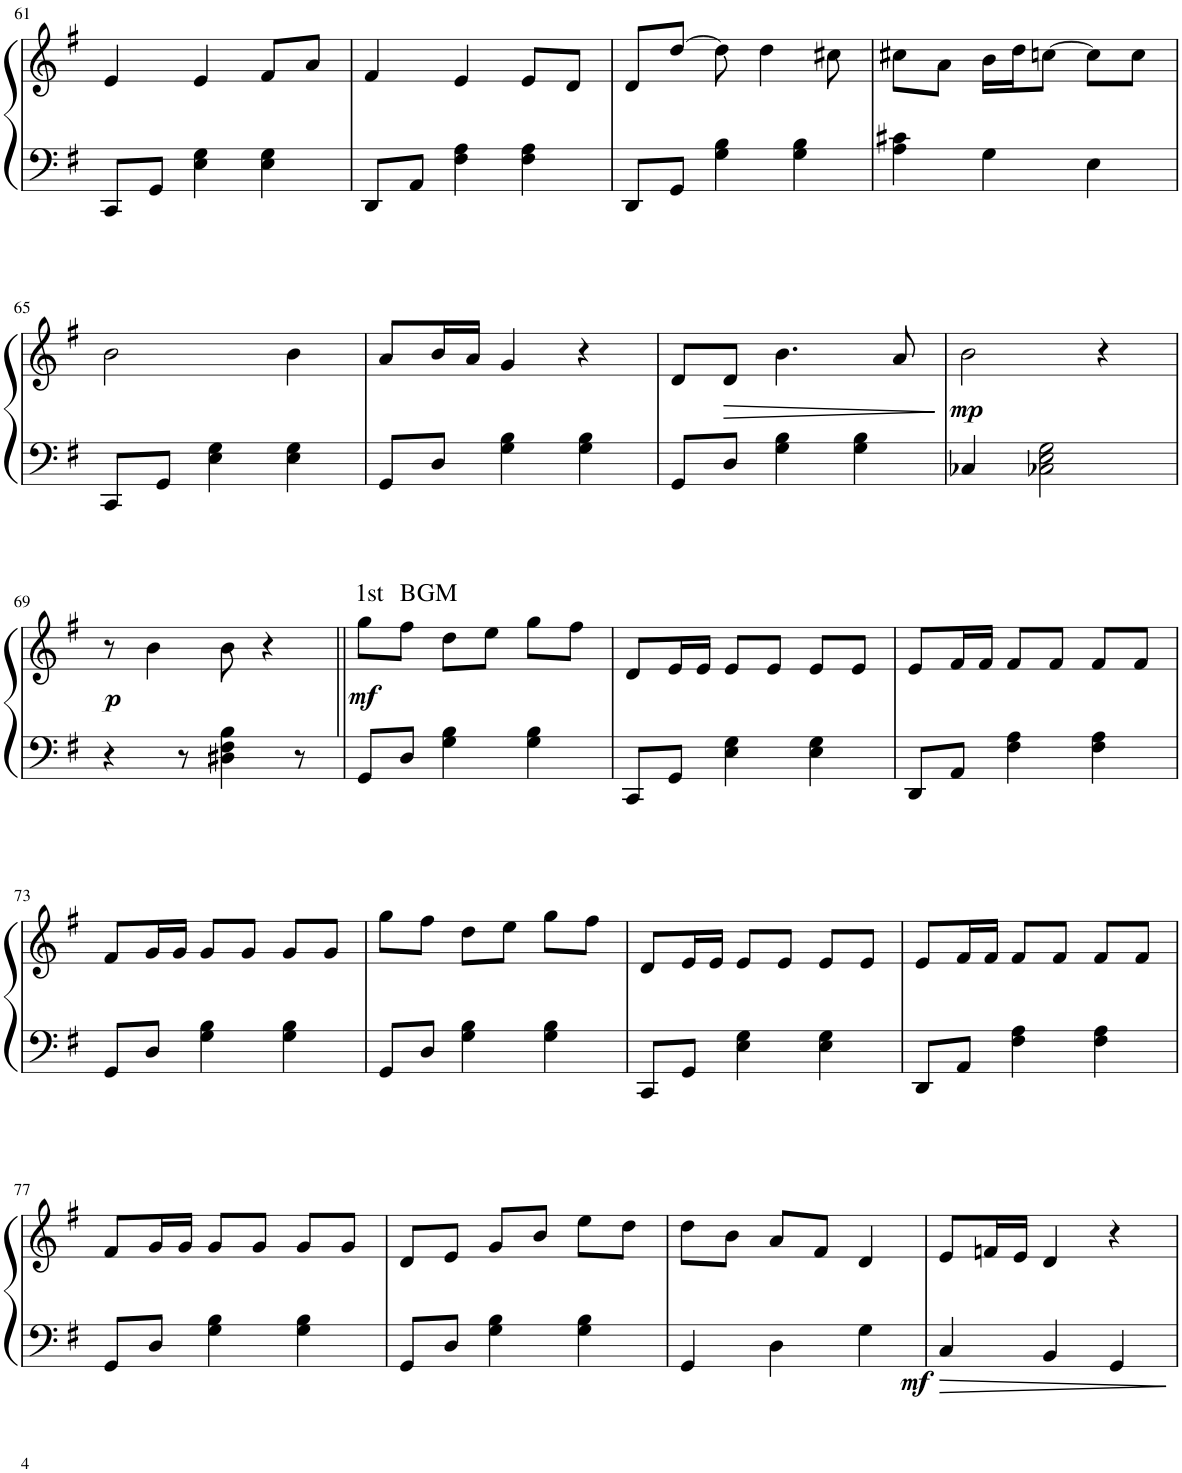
**kern	**kern	**dynam	**harte
*part1	*part1	*part1	*part1
*staff2	*staff1	*staff1/2	*
*I"Piano	*	*	*
*I'Pno.	*	*	*
!!LO:PB:g=z
*clefF4	*clefG2	*	*
*k[f#]	*k[f#]	*	*
*M3/4	*M3/4	*	*
=61	=61	=61	=61
8CC/L	4e/	.	.
8GG/J	.	.	.
4E\ 4G\	4e/	.	.
4E\ 4G\	8f#/L	.	.
.	8a/J	.	.
=62	=62	=62	=62
8DD/L	4f#/	.	.
8AA/J	.	.	.
4F#\ 4A\	4e/	.	.
4F#\ 4A\	8e/L	.	.
.	8d/J	.	.
=63	=63	=63	=63
8DD/L	8d/L	.	.
8GG/J	[8dd/J	.	.
4G\ 4B\	8dd\]	.	.
.	4dd\	.	.
4G\ 4B\	.	.	.
.	8cc#X\	.	.
=64	=64	=64	=64
4A\ 4c#X\	8cc#X\L	.	.
.	8a\J	.	.
4G\	16b\LL	.	.
.	16dd\J	.	.
.	[8ccn\J	.	.
4E\	8cc\L]	.	.
.	8cc\J	.	.
!!LO:LB:g=z
=65	=65	=65	=65
8CC/L	2b\	.	.
8GG/J	.	.	.
4E\ 4G\	.	.	.
4E\ 4G\	4b\	.	.
=66	=66	=66	=66
8GG/L	8a/L	.	.
8D/J	16b/L	.	.
.	16a/JJ	.	.
4G\ 4B\	4g/	.	.
4G\ 4B\	4r	.	.
=67	=67	=67	=67
8GG/L	8d/L	.	.
!	!	!LO:HP:b	!
8D/J	8d/J	>	.
4G\ 4B\	4.b\	.	.
4G\ 4B\	.	.	.
.	8a/	.	.
.	.	]	.
=68	=68	=68	=68
!	!	!LO:DY:b	!
4C-X/	2b\	mp	.
2C-X\ 2E\ 2G\	.	.	.
.	4r	.	.
!!LO:LB:g=z
=69	=69	=69	=69
!	!	!LO:DY:b	!
4r	8r	p	.
.	4b\	.	.
8r	.	.	.
4D#X\ 4F#\ 4B\	8b\	.	.
.	4r	.	.
8r	.	.	.
=70||	=70||	=70||	=70||
!	!	!LO:DY:b	!LO:H:kt=1st
8GG/L	8gg\L	mf	N
!	!	!	!LO:H:kt=GM
8D/J	8ff#\J	.	.
4G\ 4B\	8dd\L	.	.
.	8ee\J	.	.
4G\ 4B\	8gg\L	.	.
.	8ff#\J	.	.
=71	=71	=71	=71
8CC/L	8d/L	.	.
8GG/J	16e/L	.	.
.	16e/JJ	.	.
4E\ 4G\	8e/L	.	.
.	8e/J	.	.
4E\ 4G\	8e/L	.	.
.	8e/J	.	.
=72	=72	=72	=72
8DD/L	8e/L	.	.
8AA/J	16f#/L	.	.
.	16f#/JJ	.	.
4F#\ 4A\	8f#/L	.	.
.	8f#/J	.	.
4F#\ 4A\	8f#/L	.	.
.	8f#/J	.	.
!!LO:LB:g=z
=73	=73	=73	=73
8GG/L	8f#/L	.	.
8D/J	16g/L	.	.
.	16g/JJ	.	.
4G\ 4B\	8g/L	.	.
.	8g/J	.	.
4G\ 4B\	8g/L	.	.
.	8g/J	.	.
=74	=74	=74	=74
8GG/L	8gg\L	.	.
8D/J	8ff#\J	.	.
4G\ 4B\	8dd\L	.	.
.	8ee\J	.	.
4G\ 4B\	8gg\L	.	.
.	8ff#\J	.	.
=75	=75	=75	=75
8CC/L	8d/L	.	.
8GG/J	16e/L	.	.
.	16e/JJ	.	.
4E\ 4G\	8e/L	.	.
.	8e/J	.	.
4E\ 4G\	8e/L	.	.
.	8e/J	.	.
=76	=76	=76	=76
8DD/L	8e/L	.	.
8AA/J	16f#/L	.	.
.	16f#/JJ	.	.
4F#\ 4A\	8f#/L	.	.
.	8f#/J	.	.
4F#\ 4A\	8f#/L	.	.
.	8f#/J	.	.
!!LO:LB:g=z
=77	=77	=77	=77
8GG/L	8f#/L	.	.
8D/J	16g/L	.	.
.	16g/JJ	.	.
4G\ 4B\	8g/L	.	.
.	8g/J	.	.
4G\ 4B\	8g/L	.	.
.	8g/J	.	.
=78	=78	=78	=78
8GG/L	8d/L	.	.
8D/J	8e/J	.	.
4G\ 4B\	8g/L	.	.
.	8b/J	.	.
4G\ 4B\	8ee\L	.	.
.	8dd\J	.	.
=79	=79	=79	=79
4GG/	8dd\L	.	.
.	8b\J	.	.
4D\	8a/L	.	.
.	8f#/J	.	.
!	!	!LO:DY:b=2	!
4G\	4d/	mf	.
=80	=80	=80	=80
4C/	8e/L	.	.
.	16fn/L	.	.
.	16e/JJ	.	.
4BB/	4d/	.	.
4GG/	4r	.	.
=	=	=	=
*-	*-	*-	*-
